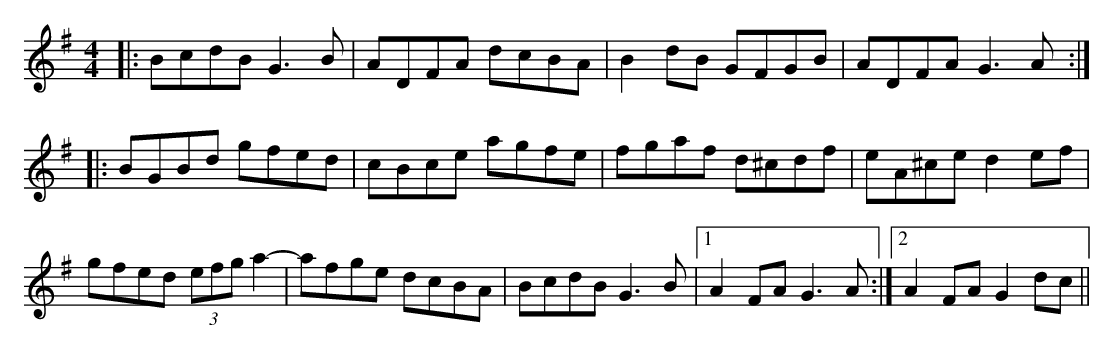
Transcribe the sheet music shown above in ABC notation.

X:1
M:4/4
K:G
|:BcdB G3B|ADFA dcBA|B2dB GFGB|ADFA G3A:|
|:BGBd gfed|cBce agfe|fgaf d^cdf|eA^ce d2ef|
gfed (3efg a2-|-afge dcBA|BcdB G3B|1 A2FA G3 A:|2 A2FA G2dc||
